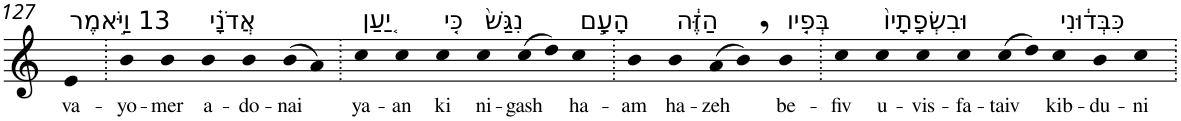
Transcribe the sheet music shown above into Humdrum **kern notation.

**kern	**text
*part1	*part1
*staff1	*staff1
*I"Piano	*
*I'Pno	*
!!LO:PB:g=z
*clefG2	*
*k[]	*
=127	=127
!LO:TX:a:t=13 וַיֹּ֣אמֶר	!
!	!LO:LY:b
4e	va-
=128.	=128.
!	!LO:LY:b
4b	-yo-
!	!LO:LY:b
4b	-mer
!LO:TX:a:t=אֲדֹנָ֗י	!
!	!LO:LY:b
4b	a-
!	!LO:LY:b
4b	-do-
!	!LO:LY:b
(8b	-nai
8a)	.
=129.	=129.
!LO:TX:a:t=יַ֚עַן	!
!	!LO:LY:b
4cc	ya-
!	!LO:LY:b
4cc	-an
!LO:TX:a:t=כִּ֤י	!
!	!LO:LY:b
4cc	ki
!LO:TX:a:t=נִגַּשׁ֙	!
!	!LO:LY:b
4cc	ni-
!	!LO:LY:b
(8cc	-gash
8dd)	.
!LO:TX:a:t=הָעָ֣ם	!
!	!LO:LY:b
4cc	ha-
=130.	=130.
!	!LO:LY:b
4b	-am
!LO:TX:a:t=הַזֶּ֔ה	!
!	!LO:LY:b
4b	ha-
!	!LO:LY:b
(8a	-zeh
8b,)	.
!LO:TX:a:t=בְּפִ֤יו	!
!	!LO:LY:b
4b	be-
=131.	=131.
!	!LO:LY:b
4cc	-fiv
!LO:TX:a:t=וּבִשְׂפָתָיו֙	!
!	!LO:LY:b
4cc	u-
!	!LO:LY:b
4cc	-vis-
!	!LO:LY:b
4cc	-fa-
!	!LO:LY:b
(8cc	-taiv
8dd)	.
!LO:TX:a:t=כִּבְּד֔וּנִי	!
!	!LO:LY:b
4cc	kib-
!	!LO:LY:b
4b	-du-
!	!LO:LY:b
4cc	-ni
=.	=.
*-	*-
